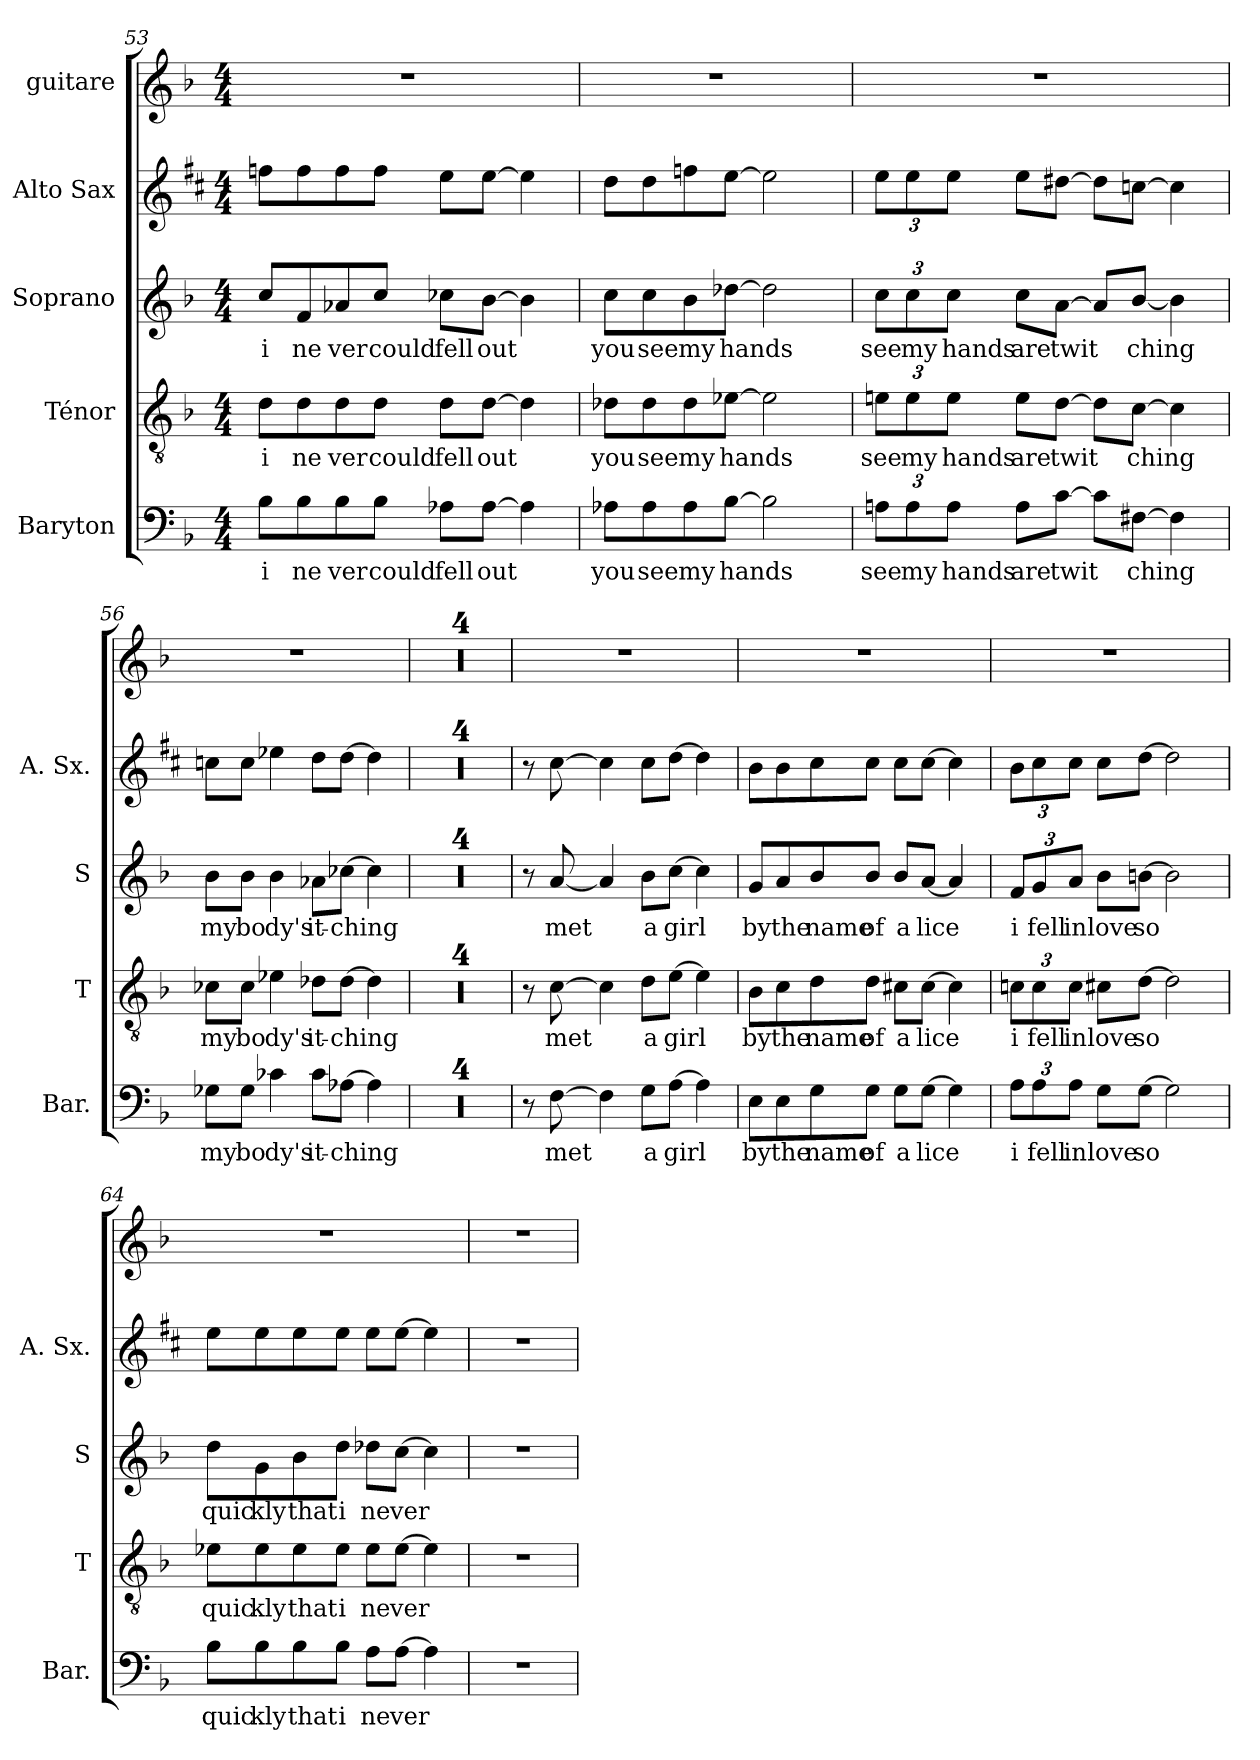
**kern	**text	**kern	**text	**kern	**text	**kern	**kern
*part5	*part5	*part4	*part4	*part3	*part3	*part2	*part1
*staff5	*staff5	*staff4	*staff4	*staff3	*staff3	*staff2	*staff1
*I"Baryton	*	*I"Ténor	*	*I"Soprano	*	*I"Alto Sax	*I"guitare
*I'Bar.	*	*I'T	*	*I'S	*	*I'A. Sx.	*
!!LO:LB:g=z
*clefF4	*	*clefGv2	*	*clefG2	*	*clefG2	*clefG2
*	*	*	*	*	*	*ITrd5c9	*
*k[b-]	*	*k[b-]	*	*k[b-]	*	*k[b-]	*k[b-]
*F:	*	*F:	*	*F:	*	*F:	*F:
*M4/4	*	*M4/4	*	*M4/4	*	*M4/4	*M4/4
=53	=53	=53	=53	=53	=53	=53	=53
!	!LO:LY:b	!	!LO:LY:b	!	!LO:LY:b	!	!
8B-\L	i	8d\L	i	8cc/L	i	8a-X\L	1r
!	!LO:LY:b	!	!LO:LY:b	!	!LO:LY:b	!	!
8B-\	ne	8d\	ne	8f/	ne	8a-\	.
!	!LO:LY:b	!	!LO:LY:b	!	!LO:LY:b	!	!
8B-\	ver	8d\	ver	8a-X/	ver	8a-\	.
!	!LO:LY:b	!	!LO:LY:b	!	!LO:LY:b	!	!
8B-\J	could	8d\J	could	8cc/J	could	8a-\J	.
!	!LO:LY:b	!	!LO:LY:b	!	!LO:LY:b	!	!
8A-X\L	fell	8d\L	fell	8cc-X\L	fell	8g\L	.
!	!LO:LY:b	!	!LO:LY:b	!	!LO:LY:b	!	!
[8A-\J	out	[8d\J	out	[8b-\J	out	[8g\J	.
4A-\]	.	4d\]	.	4b-\]	.	4g\]	.
=54	=54	=54	=54	=54	=54	=54	=54
!	!LO:LY:b	!	!LO:LY:b	!	!LO:LY:b	!	!
8A-X\L	you	8d-X\L	you	8cc\L	you	8f\L	1r
!	!LO:LY:b	!	!LO:LY:b	!	!LO:LY:b	!	!
8A-\	see	8d-\	see	8cc\	see	8f\	.
!	!LO:LY:b	!	!LO:LY:b	!	!LO:LY:b	!	!
8A-\	my	8d-\	my	8b-\	my	8a-X\	.
!	!LO:LY:b	!	!LO:LY:b	!	!LO:LY:b	!	!
[8B-\J	hands	[8e-X\J	hands	[8dd-X\J	hands	[8g\J	.
2B-\]	.	2e-\]	.	2dd-\]	.	2g\]	.
=55	=55	=55	=55	=55	=55	=55	=55
!	!LO:LY:b	!	!LO:LY:b	!	!LO:LY:b	!	!
12An\L	see	12en\L	see	12cc\L	see	12g\L	1r
!	!LO:LY:b	!	!LO:LY:b	!	!LO:LY:b	!	!
12A\	my	12e\	my	12cc\	my	12g\	.
!	!LO:LY:b	!	!LO:LY:b	!	!LO:LY:b	!	!
12A\J	hands	12e\J	hands	12cc\J	hands	12g\J	.
!	!LO:LY:b	!	!LO:LY:b	!	!LO:LY:b	!	!
8A\L	are	8e\L	are	8cc\L	are	8g\L	.
!	!LO:LY:b	!	!LO:LY:b	!	!LO:LY:b	!	!
[8c\J	twit	[8d\J	twit	[8a\J	twit	[8f#X\J	.
8c\L]	.	8d\L]	.	8a/L]	.	8f#\L]	.
!	!LO:LY:b	!	!LO:LY:b	!	!LO:LY:b	!	!
[8F#X\J	ching	[8c\J	ching	[8b-/J	ching	[8e-X\J	.
4F#\]	.	4c\]	.	4b-\]	.	4e-\]	.
=56	=56	=56	=56	=56	=56	=56	=56
!	!LO:LY:b	!	!LO:LY:b	!	!LO:LY:b	!	!
8G-X\L	my	8c-X\L	my	8b-\L	my	8e-X\L	1r
!	!LO:LY:b	!	!LO:LY:b	!	!LO:LY:b	!	!
8G-\J	bo	8c-\J	bo	8b-\J	bo	8e-\J	.
!	!LO:LY:b	!	!LO:LY:b	!	!LO:LY:b	!	!
4c-X\	dy's	4e-X\	dy's	4b-\	dy's	4g-X\	.
!	!LO:LY:b	!	!LO:LY:b	!	!LO:LY:b	!	!
8c-\L	it-	8d-X\L	it-	8a-X\L	it-	8f\L	.
!	!LO:LY:b	!	!LO:LY:b	!	!LO:LY:b	!	!
[8A-X\J	-ching	[8d-\J	-ching	[8cc-X\J	-ching	[8f\J	.
4A-\]	.	4d-\]	.	4cc-\]	.	4f\]	.
!!LO:PB:g=z
=57	=57	=57	=57	=57	=57	=57	=57
1r	.	1r	.	1r	.	1r	1r
=58	=58	=58	=58	=58	=58	=58	=58
1r	.	1r	.	1r	.	1r	1r
=59	=59	=59	=59	=59	=59	=59	=59
1r	.	1r	.	1r	.	1r	1r
=60	=60	=60	=60	=60	=60	=60	=60
1r	.	1r	.	1r	.	1r	1r
!!LO:LB:g=z
=61	=61	=61	=61	=61	=61	=61	=61
8r	.	8r	.	8r	.	8r	1r
!	!LO:LY:b	!	!LO:LY:b	!	!LO:LY:b	!	!
[8F\	met	[8c\	met	[8a/	met	[8e\	.
4F\]	.	4c\]	.	4a/]	.	4e\]	.
!	!LO:LY:b	!	!LO:LY:b	!	!LO:LY:b	!	!
8G\L	a	8d\L	a	8b-\L	a	8e\L	.
!	!LO:LY:b	!	!LO:LY:b	!	!LO:LY:b	!	!
[8A\J	girl	[8e\J	girl	[8cc\J	girl	[8f\J	.
4A\]	.	4e\]	.	4cc\]	.	4f\]	.
=62	=62	=62	=62	=62	=62	=62	=62
!	!LO:LY:b	!	!LO:LY:b	!	!LO:LY:b	!	!
8E\L	by	8B-\L	by	8g/L	by	8d\L	1r
!	!LO:LY:b	!	!LO:LY:b	!	!LO:LY:b	!	!
8E\	the	8c\	the	8a/	the	8d\	.
!	!LO:LY:b	!	!LO:LY:b	!	!LO:LY:b	!	!
8G\	name	8d\	name	8b-/	name	8e\	.
!	!LO:LY:b	!	!LO:LY:b	!	!LO:LY:b	!	!
8G\J	of	8d\J	of	8b-/J	of	8e\J	.
!	!LO:LY:b	!	!LO:LY:b	!	!LO:LY:b	!	!
8G\L	a	8c#X\L	a	8b-/L	a	8e\L	.
!	!LO:LY:b	!	!LO:LY:b	!	!LO:LY:b	!	!
[8G\J	lice	[8c#\J	lice	[8a/J	lice	[8e\J	.
4G\]	.	4c#\]	.	4a/]	.	4e\]	.
=63	=63	=63	=63	=63	=63	=63	=63
!	!LO:LY:b	!	!LO:LY:b	!	!LO:LY:b	!	!
12A\L	i	12cn\L	i	12f/L	i	12d\L	1r
!	!LO:LY:b	!	!LO:LY:b	!	!LO:LY:b	!	!
12A\	fell	12c\	fell	12g/	fell	12e\	.
!	!LO:LY:b	!	!LO:LY:b	!	!LO:LY:b	!	!
12A\J	in	12c\J	in	12a/J	in	12e\J	.
!	!LO:LY:b	!	!LO:LY:b	!	!LO:LY:b	!	!
8G\L	love	8c#X\L	love	8b-\L	love	8e\L	.
!	!LO:LY:b	!	!LO:LY:b	!	!LO:LY:b	!	!
[8G\J	so	[8d\J	so	[8bn\J	so	[8f\J	.
2G\]	.	2d\]	.	2b\]	.	2f\]	.
=64	=64	=64	=64	=64	=64	=64	=64
!	!LO:LY:b	!	!LO:LY:b	!	!LO:LY:b	!	!
8B-\L	quic	8e-X\L	quic	8dd\L	quic	8g\L	1r
!	!LO:LY:b	!	!LO:LY:b	!	!LO:LY:b	!	!
8B-\	kly	8e-\	kly	8g\	kly	8g\	.
!	!LO:LY:b	!	!LO:LY:b	!	!LO:LY:b	!	!
8B-\	that	8e-\	that	8b-\	that	8g\	.
!	!LO:LY:b	!	!LO:LY:b	!	!LO:LY:b	!	!
8B-\J	i	8e-\J	i	8dd\J	i	8g\J	.
!	!LO:LY:b	!	!LO:LY:b	!	!LO:LY:b	!	!
8A\L	ne	8e-\L	ne	8dd-X\L	ne	8g\L	.
!	!LO:LY:b	!	!LO:LY:b	!	!LO:LY:b	!	!
[8A\J	ver	[8e-\J	ver	[8cc\J	ver	[8g\J	.
4A\]	.	4e-\]	.	4cc\]	.	4g\]	.
!!LO:PB:g=z
=65	=65	=65	=65	=65	=65	=65	=65
1r	.	1r	.	1r	.	1r	1r
=	=	=	=	=	=	=	=
*-	*-	*-	*-	*-	*-	*-	*-
